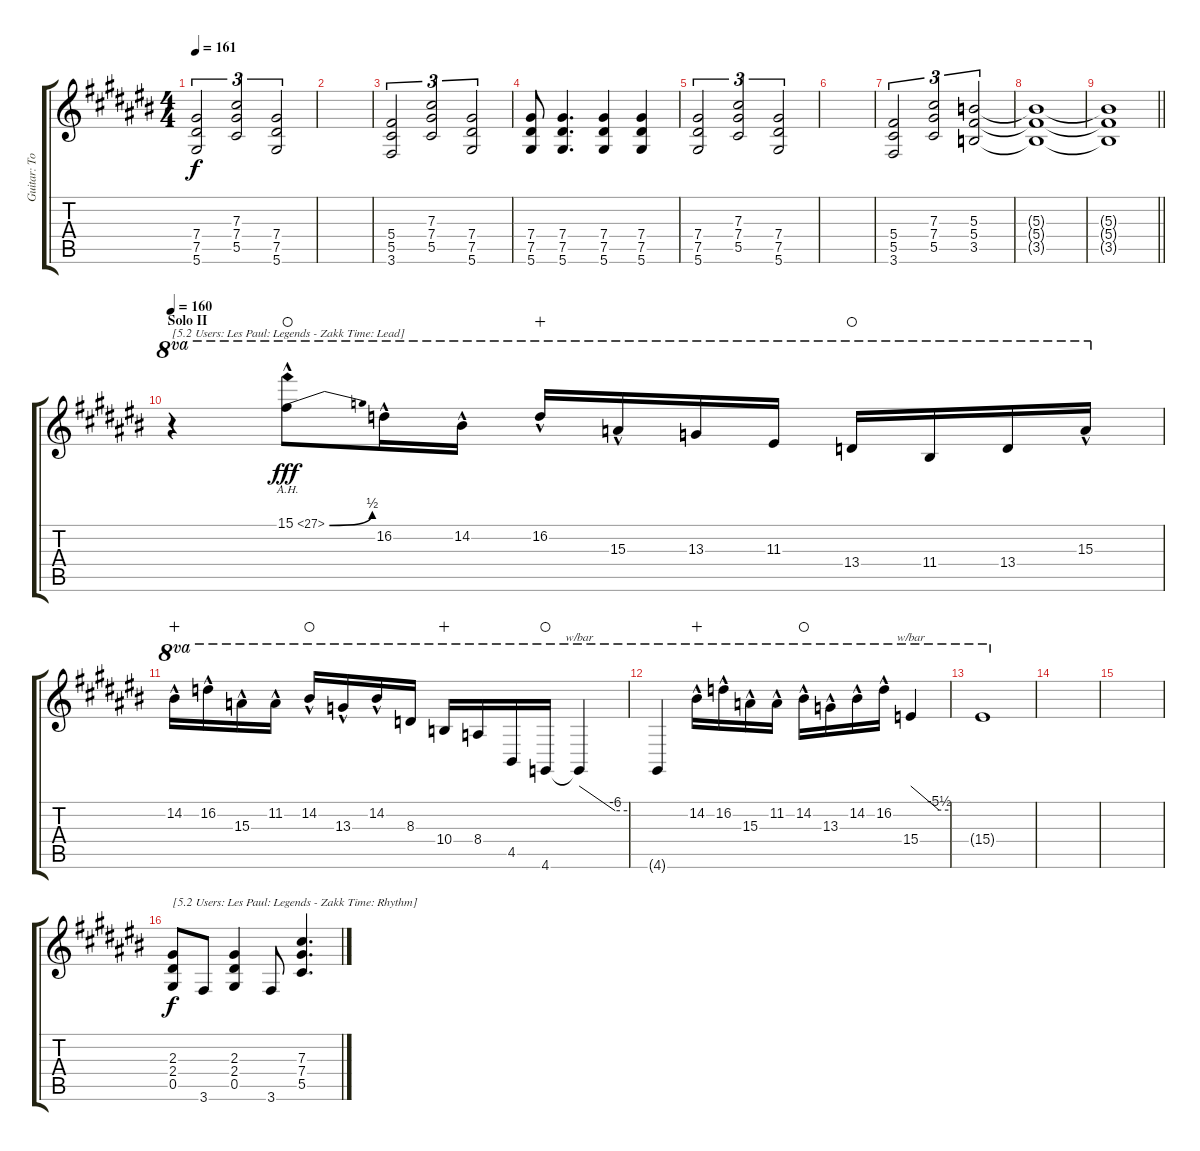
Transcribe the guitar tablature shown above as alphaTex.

\track ("Guitar: Tony" "Guitar: To") {instrument distortionguitar}
\staff {score tabs}
\tuning (Eb4 Bb3 Gb3 Db3 Ab2 Eb2) {hide}
\ts (4 4)
\tempo 161
\clef g2
\ks c#
(7.4 7.5 5.6).2{tu (3 2) dy f} (7.3 7.4 5.5).2{tu (3 2)} (7.4 7.5 5.6).2{tu (3 2)} |
|
(5.4 5.5 3.6).2{tu (3 2)} (7.3 7.4 5.5).2{tu (3 2)} (7.4 7.5 5.6).2{tu (3 2)} |
(7.4 7.5 5.6).8 (7.4 7.5 5.6).4{d} (7.4 7.5 5.6).4 (7.4 7.5 5.6).4 |
(7.4 7.5 5.6).2{tu (3 2)} (7.3 7.4 5.5).2{tu (3 2)} (7.4 7.5 5.6).2{tu (3 2)} |
|
(5.4 5.5 3.6).2{tu (3 2)} (7.3 7.4 5.5).2{tu (3 2)} (5.3 5.4 3.5).2{tu (3 2)} |
(5.3{t} 5.4{t} 3.5{t}).1 |
\barLineRight lightlight
(5.3{t} 5.4{t} 3.5{t}).1 |
\section ("" "Solo II")
\tempo 160
r.4{ot 8va txt "[5.2 Users: Les Paul: Legends - Zakk Time: Lead]" volume 16 instrument distortionguitar} 15.1{be (bend 0 0 60 2) ah 12 hac}.8{ot 8va dy fff waho} 16.2{hac}.16{ot 8va} 14.2{hac}.16{ot 8va} 16.2{hac}.16{ot 8va wahc} 15.3{hac}.16{ot 8va} 13.3.16{ot 8va} 11.3.16{ot 8va} 13.4.16{ot 8va waho} 11.4.16{ot 8va} 13.4.16{ot 8va} 15.3{hac}.16{ot 8va} |
14.2{hac}.16{ot 8va wahc} 16.2{hac}.16{ot 8va} 15.3{hac}.16{ot 8va} 11.2{hac}.16{ot 8va} 14.2{hac}.16{ot 8va waho} 13.3{hac}.16{ot 8va} 14.2{hac}.16{ot 8va} 8.3.16{ot 8va} 10.4.16{ot 8va wahc} 8.4.16{ot 8va} 4.5.16{ot 8va} 4.6.16{ot 8va waho} 4.6{t}.4{tbe (custom default 0 0 45 -24 60 -24) ot 8va} |
4.6{t}.4{ot 8va} 14.2{hac}.16{ot 8va wahc} 16.2{hac}.16{ot 8va} 15.3{hac}.16{ot 8va} 11.2{hac}.16{ot 8va} 14.2{hac}.16{ot 8va waho} 13.3{hac}.16{ot 8va} 14.2{hac}.16{ot 8va} 16.2{hac}.16{ot 8va} 15.4.4{tbe (custom default 0 0 45 -22 60 -22) ot 8va} |
15.4{t}.1{ot 8va} |
|
|
(2.3 2.4 0.5).8{txt "[5.2 Users: Les Paul: Legends - Zakk Time: Rhythm]" dy f volume 13 instrument distortionguitar} 3.6.8 (2.3 2.4 0.5).4 3.6.8 (7.3 7.4 5.5).4{d}
